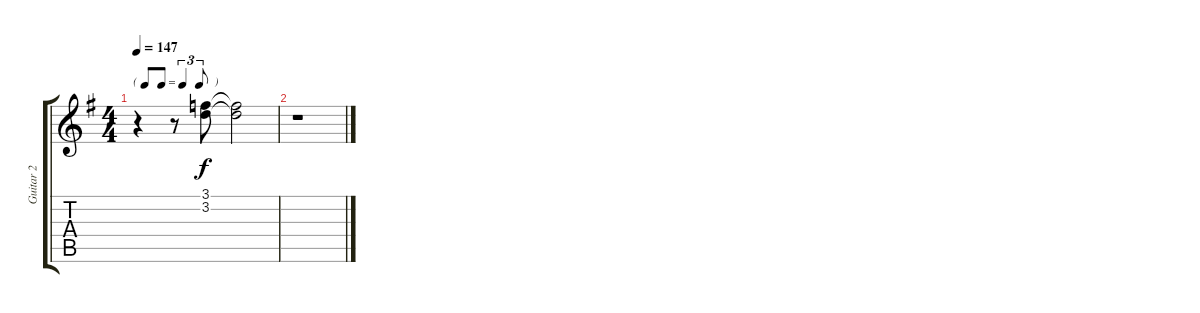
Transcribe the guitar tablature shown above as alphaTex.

\track ("Guitar 2" "Guitar 2") {instrument overdrivenguitar}
\staff {score tabs}
\tuning (D4 B3 G3 D3 G2 D2) {hide}
\ts (4 4)
\tf triplet8th
\tempo 147
\clef g2
\ks g
r.4{dy f} r.8 (3.1 3.2).8 (3.1{t} 3.2{t}).2 |
r.1
